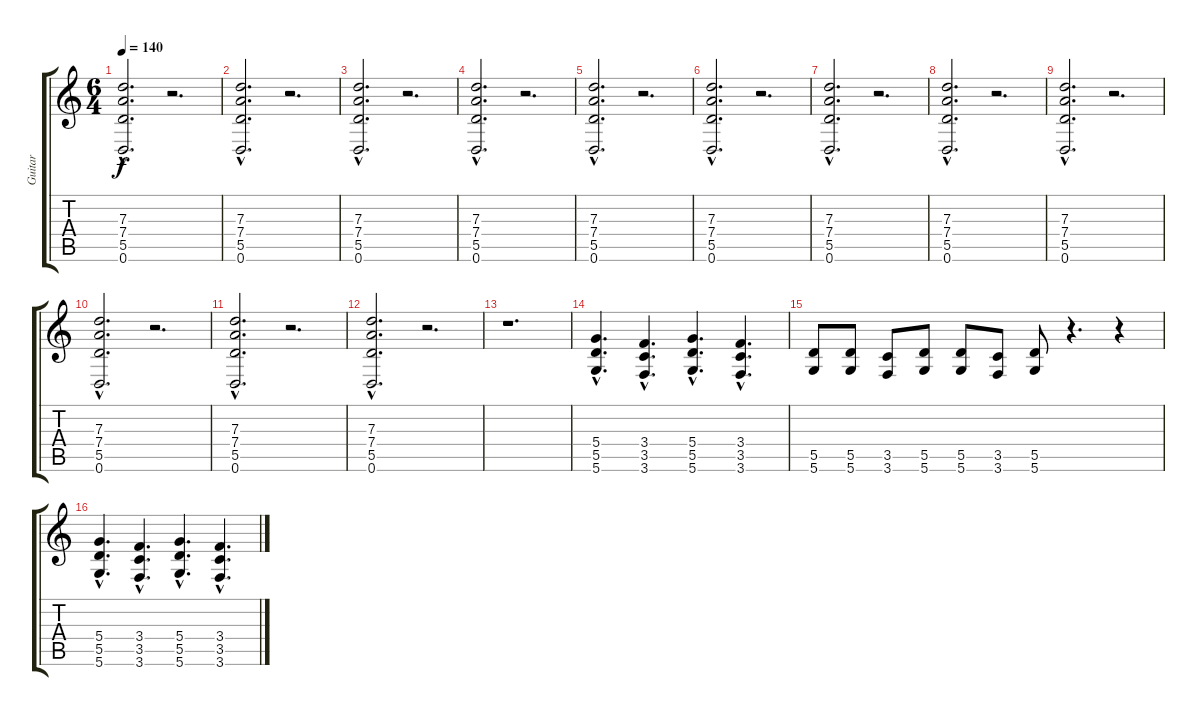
\track ("Guitar" "Guitar") {instrument distortionguitar}
\staff {score tabs}
\tuning (E4 B3 G3 D3 A2 D2) {hide}
\ts (6 4)
\tempo 140
\clef g2
\ks c
(7.3{hac} 7.4{hac} 5.5{hac} 0.6{hac}).2{d dy f} r.2{d} |
(7.3{hac} 7.4{hac} 5.5{hac} 0.6{hac}).2{d} r.2{d} |
(7.3{hac} 7.4{hac} 5.5{hac} 0.6{hac}).2{d} r.2{d} |
(7.3{hac} 7.4{hac} 5.5{hac} 0.6{hac}).2{d} r.2{d} |
(7.3{hac} 7.4{hac} 5.5{hac} 0.6{hac}).2{d} r.2{d} |
(7.3{hac} 7.4{hac} 5.5{hac} 0.6{hac}).2{d} r.2{d} |
(7.3{hac} 7.4{hac} 5.5{hac} 0.6{hac}).2{d} r.2{d} |
(7.3{hac} 7.4{hac} 5.5{hac} 0.6{hac}).2{d} r.2{d} |
(7.3{hac} 7.4{hac} 5.5{hac} 0.6{hac}).2{d} r.2{d} |
(7.3{hac} 7.4{hac} 5.5{hac} 0.6{hac}).2{d} r.2{d} |
(7.3{hac} 7.4{hac} 5.5{hac} 0.6{hac}).2{d} r.2{d} |
(7.3{hac} 7.4{hac} 5.5{hac} 0.6{hac}).2{d} r.2{d} |
r.1{d} |
(5.4{hac} 5.5{hac} 5.6{hac}).4{d} (3.4{hac} 3.5{hac} 3.6{hac}).4{d} (5.4{hac} 5.5{hac} 5.6{hac}).4{d} (3.4{hac} 3.5{hac} 3.6{hac}).4{d} |
(5.5 5.6).8 (5.5 5.6).8 (3.5 3.6).8 (5.5 5.6).8 (5.5 5.6).8 (3.5 3.6).8 (5.5 5.6).8 r.4{d} r.4 |
(5.4{hac} 5.5{hac} 5.6{hac}).4{d} (3.4{hac} 3.5{hac} 3.6{hac}).4{d} (5.4{hac} 5.5{hac} 5.6{hac}).4{d} (3.4{hac} 3.5{hac} 3.6{hac}).4{d}
